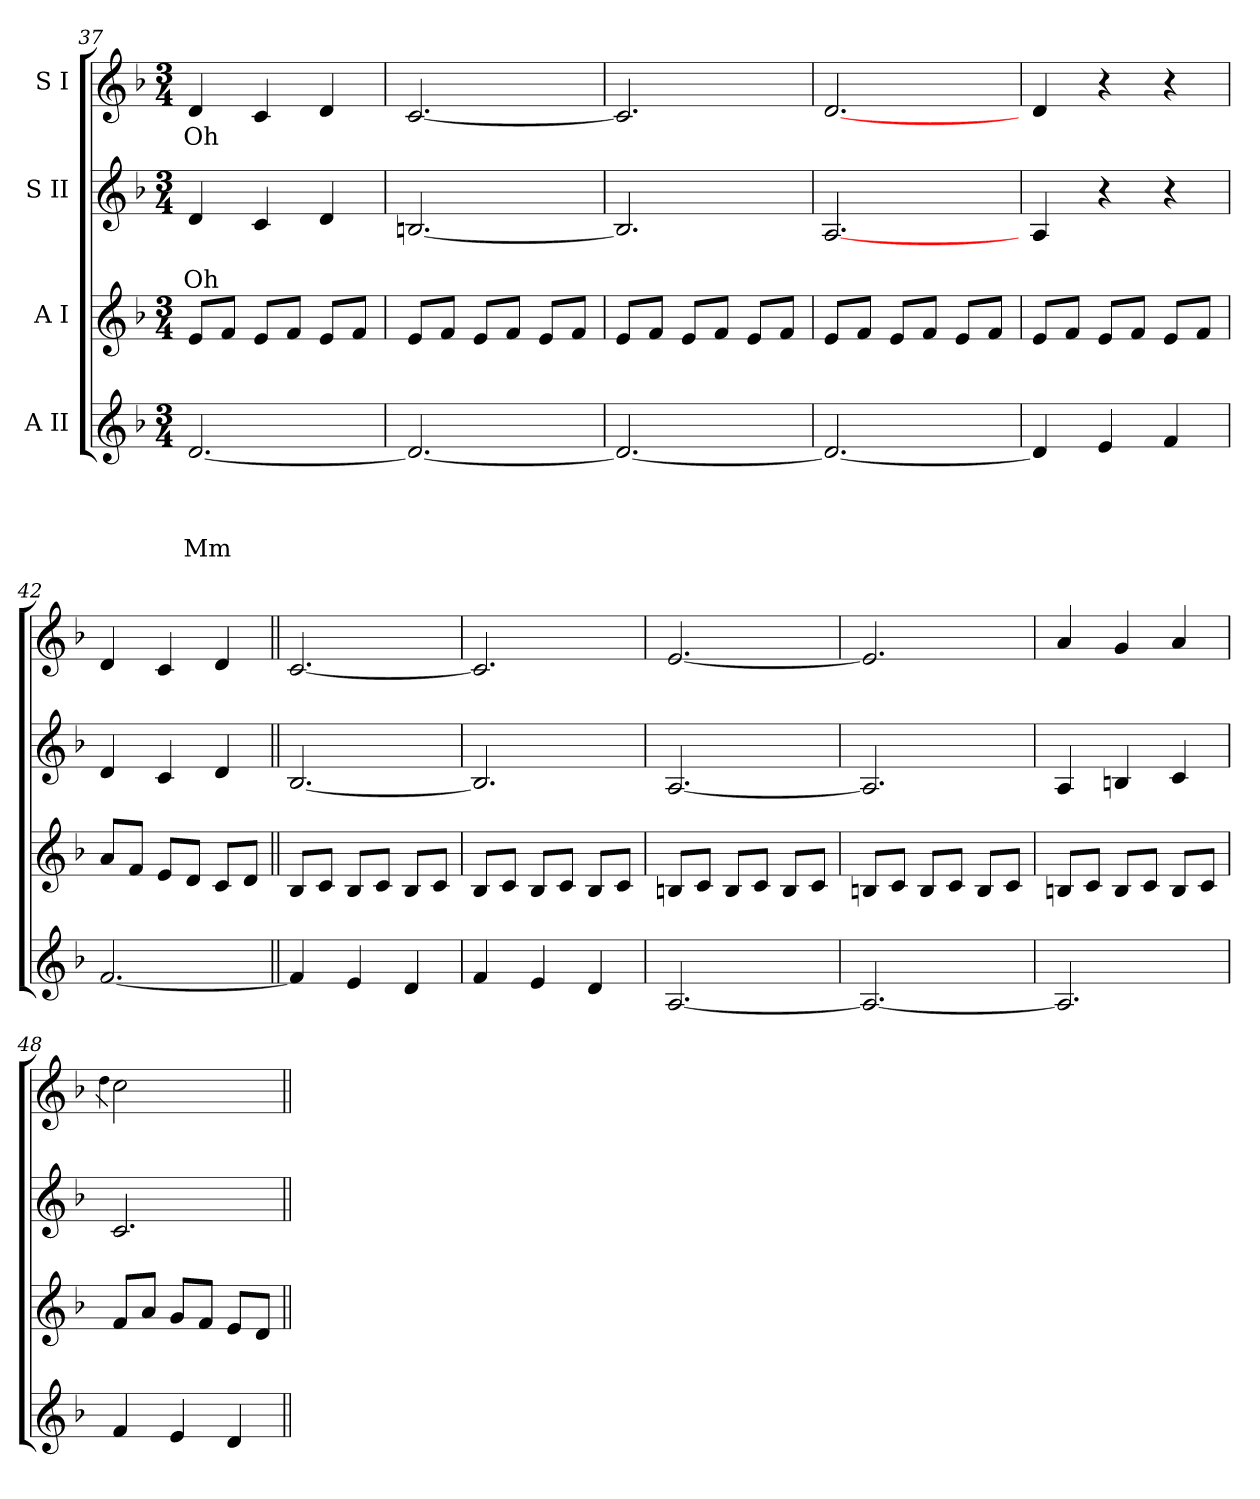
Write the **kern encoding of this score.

**kern	**text	**text	**text	**text	**kern	**kern	**text	**text	**kern	**text
*part4	*part4	*part4	*part4	*part4	*part3	*part2	*part2	*part2	*part1	*part1
*staff4	*staff4	*staff4	*staff4	*staff4	*staff3	*staff2	*staff2	*staff2	*staff1	*staff1
*I"A II	*	*	*	*	*I"A I	*I"S II	*	*	*I"S I	*
*clefG2	*	*	*	*	*clefG2	*clefG2	*	*	*clefG2	*
*k[b-]	*	*	*	*	*k[b-]	*k[b-]	*	*	*k[b-]	*
*F:	*	*	*	*	*F:	*F:	*	*	*F:	*
*M3/4	*	*	*	*	*M3/4	*M3/4	*	*	*M3/4	*
=37	=37	=37	=37	=37	=37	=37	=37	=37	=37	=37
!	!	!	!	!LO:LY:b	!	!	!	!LO:LY:b	!	!LO:LY:b
[<2.d/	.	.	.	Mm	8e/L	4d/	.	Oh	4d/	Oh
.	.	.	.	.	8f/J	.	.	.	.	.
.	.	.	.	.	8e/L	4c/	.	.	4c/	.
.	.	.	.	.	8f/J	.	.	.	.	.
.	.	.	.	.	8e/L	4d/	.	.	4d/	.
.	.	.	.	.	8f/J	.	.	.	.	.
=38	=38	=38	=38	=38	=38	=38	=38	=38	=38	=38
2.d/_	.	.	.	.	8e/L	[<2.Bn/	.	.	[<2.c/	.
.	.	.	.	.	8f/J	.	.	.	.	.
.	.	.	.	.	8e/L	.	.	.	.	.
.	.	.	.	.	8f/J	.	.	.	.	.
.	.	.	.	.	8e/L	.	.	.	.	.
.	.	.	.	.	8f/J	.	.	.	.	.
=39	=39	=39	=39	=39	=39	=39	=39	=39	=39	=39
2.d/_	.	.	.	.	8e/L	2.B/]	.	.	2.c/]	.
.	.	.	.	.	8f/J	.	.	.	.	.
.	.	.	.	.	8e/L	.	.	.	.	.
.	.	.	.	.	8f/J	.	.	.	.	.
.	.	.	.	.	8e/L	.	.	.	.	.
.	.	.	.	.	8f/J	.	.	.	.	.
=40	=40	=40	=40	=40	=40	=40	=40	=40	=40	=40
2.d/_	.	.	.	.	8e/L	[<2.A/	.	.	[<2.d/	.
.	.	.	.	.	8f/J	.	.	.	.	.
.	.	.	.	.	8e/L	.	.	.	.	.
.	.	.	.	.	8f/J	.	.	.	.	.
.	.	.	.	.	8e/L	.	.	.	.	.
.	.	.	.	.	8f/J	.	.	.	.	.
=41	=41	=41	=41	=41	=41	=41	=41	=41	=41	=41
4d/]	.	.	.	.	8e/L	4A/	.	.	4d/	.
.	.	.	.	.	8f/J	.	.	.	.	.
4e/	.	.	.	.	8e/L	4r	.	.	4r	.
.	.	.	.	.	8f/J	.	.	.	.	.
4f/	.	.	.	.	8e/L	4r	.	.	4r	.
.	.	.	.	.	8f/J	.	.	.	.	.
=42	=42	=42	=42	=42	=42	=42	=42	=42	=42	=42
[<2.f/	.	.	.	.	8a/L	4d/	.	.	4d/	.
.	.	.	.	.	8f/J	.	.	.	.	.
.	.	.	.	.	8e/L	4c/	.	.	4c/	.
.	.	.	.	.	8d/J	.	.	.	.	.
.	.	.	.	.	8c/L	4d/	.	.	4d/	.
.	.	.	.	.	8d/J	.	.	.	.	.
!!LO:LB:g=z
=43||	=43||	=43||	=43||	=43||	=43||	=43||	=43||	=43||	=43||	=43||
4f/]	.	.	.	.	8B-/L	[<2.B-/	.	.	[<2.c/	.
.	.	.	.	.	8c/J	.	.	.	.	.
4e/	.	.	.	.	8B-/L	.	.	.	.	.
.	.	.	.	.	8c/J	.	.	.	.	.
4d/	.	.	.	.	8B-/L	.	.	.	.	.
.	.	.	.	.	8c/J	.	.	.	.	.
=44	=44	=44	=44	=44	=44	=44	=44	=44	=44	=44
4f/	.	.	.	.	8B-/L	2.B-/]	.	.	2.c/]	.
.	.	.	.	.	8c/J	.	.	.	.	.
4e/	.	.	.	.	8B-/L	.	.	.	.	.
.	.	.	.	.	8c/J	.	.	.	.	.
4d/	.	.	.	.	8B-/L	.	.	.	.	.
.	.	.	.	.	8c/J	.	.	.	.	.
=45	=45	=45	=45	=45	=45	=45	=45	=45	=45	=45
[<2.A/	.	.	.	.	8Bn/L	[<2.A/	.	.	[<2.e/	.
.	.	.	.	.	8c/J	.	.	.	.	.
.	.	.	.	.	8B/L	.	.	.	.	.
.	.	.	.	.	8c/J	.	.	.	.	.
.	.	.	.	.	8B/L	.	.	.	.	.
.	.	.	.	.	8c/J	.	.	.	.	.
=46	=46	=46	=46	=46	=46	=46	=46	=46	=46	=46
2.A/_	.	.	.	.	8Bn/L	2.A/]	.	.	2.e/]	.
.	.	.	.	.	8c/J	.	.	.	.	.
.	.	.	.	.	8B/L	.	.	.	.	.
.	.	.	.	.	8c/J	.	.	.	.	.
.	.	.	.	.	8B/L	.	.	.	.	.
.	.	.	.	.	8c/J	.	.	.	.	.
=47	=47	=47	=47	=47	=47	=47	=47	=47	=47	=47
2.A/]	.	.	.	.	8Bn/L	4A/	.	.	4a/	.
.	.	.	.	.	8c/J	.	.	.	.	.
.	.	.	.	.	8B/L	4Bn/	.	.	4g/	.
.	.	.	.	.	8c/J	.	.	.	.	.
.	.	.	.	.	8B/L	4c/	.	.	4a/	.
.	.	.	.	.	8c/J	.	.	.	.	.
=48	=48	=48	=48	=48	=48	=48	=48	=48	=48	=48
*	*	*	*	*	*	*	*	*	*^	*
.	.	.	.	.	.	.	.	.	.	4qdd\	.
4f/	.	.	.	.	8f/L	2.c/	.	.	2cc\	4ryy	.
.	.	.	.	.	8a/J	.	.	.	.	.	.
4e/	.	.	.	.	8g/L	.	.	.	.	2ryy	.
.	.	.	.	.	8f/J	.	.	.	.	.	.
4d/	.	.	.	.	8e/L	.	.	.	4ryy	.	.
.	.	.	.	.	8d/J	.	.	.	.	.	.
*	*	*	*	*	*	*	*	*	*v	*v	*
=||	=||	=||	=||	=||	=||	=||	=||	=||	=||	=||
*-	*-	*-	*-	*-	*-	*-	*-	*-	*-	*-
